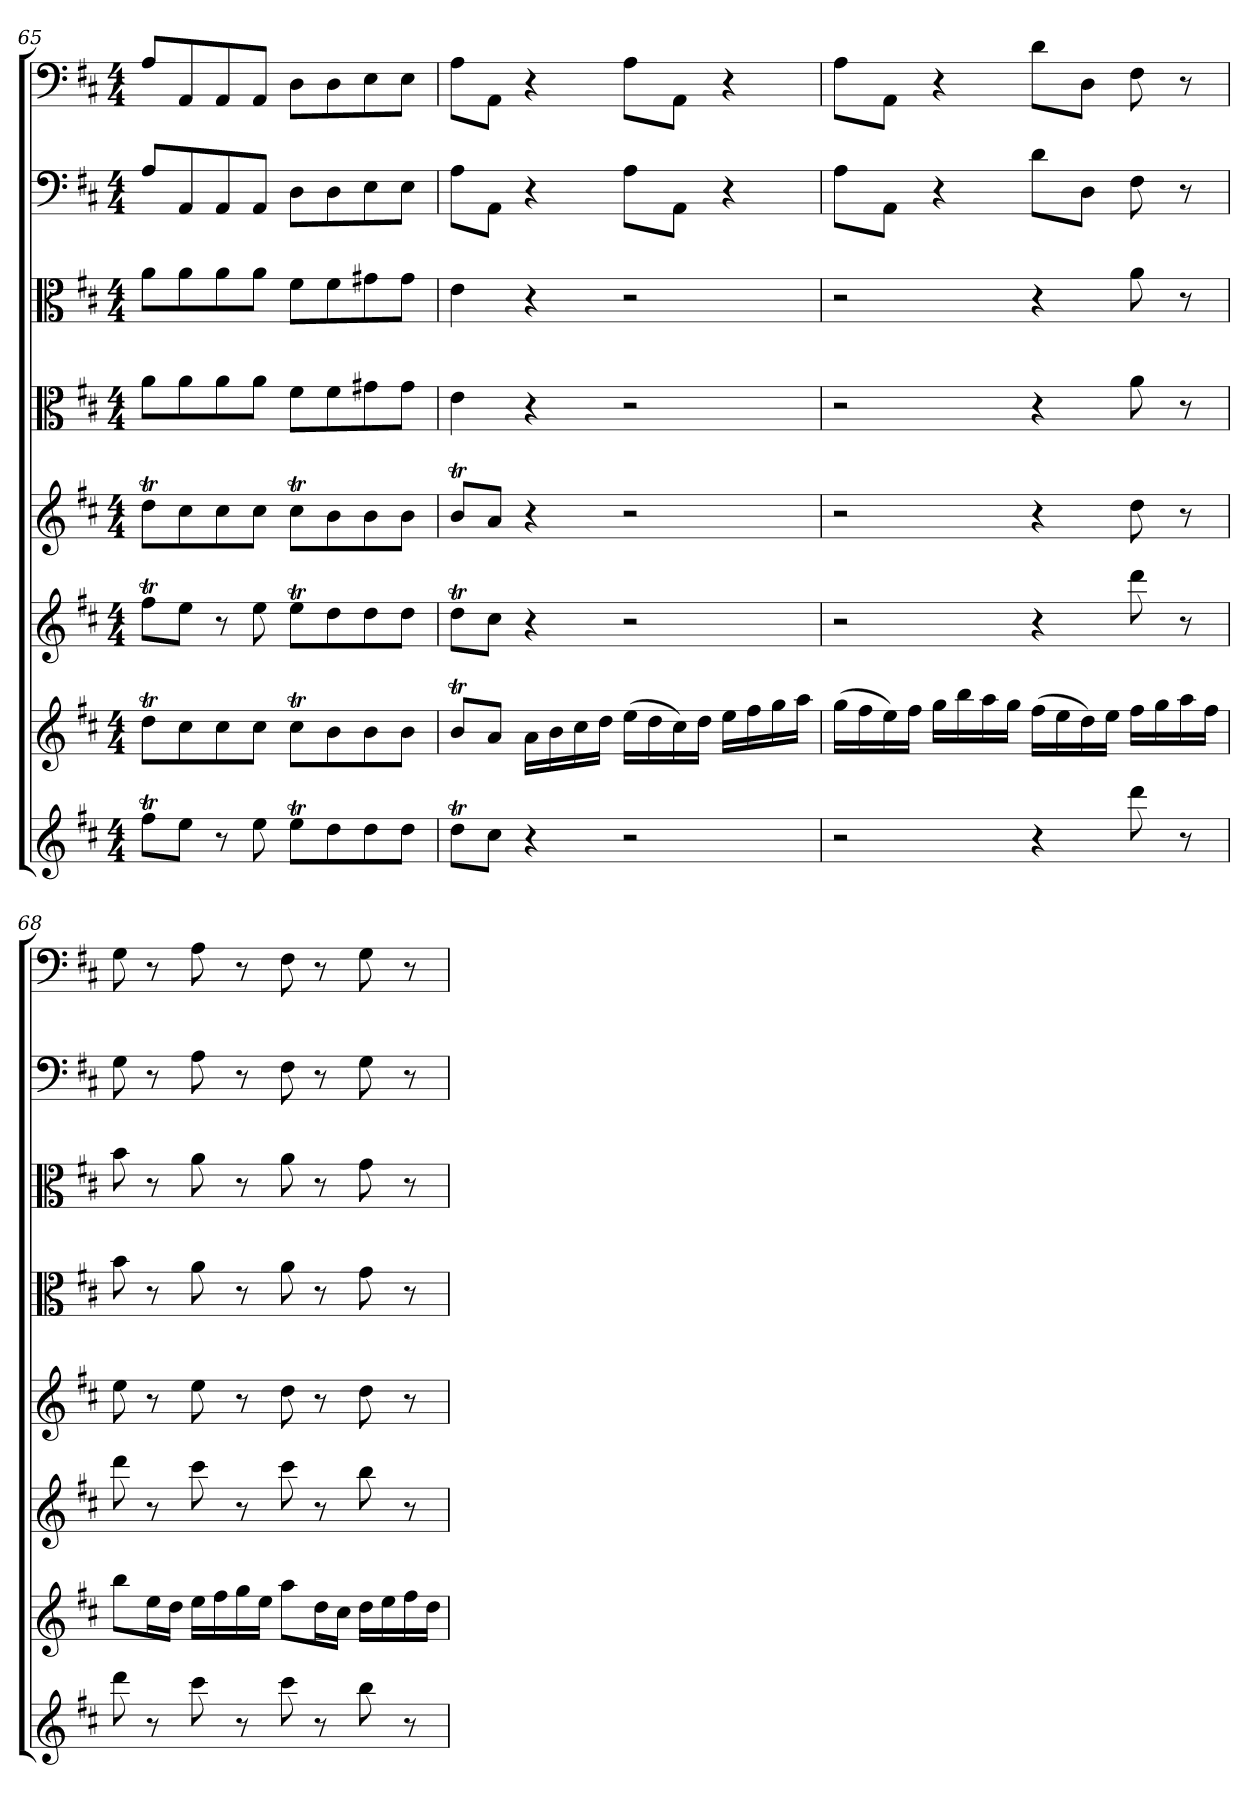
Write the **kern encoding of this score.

**kern	**kern	**kern	**kern	**kern	**kern	**kern	**kern
*part8	*part7	*part6	*part5	*part4	*part3	*part2	*part1
*staff8	*staff7	*staff6	*staff5	*staff4	*staff3	*staff2	*staff1
*clefG2	*clefG2	*clefG2	*clefG2	*clefC3	*clefC3	*clefF4	*clefF4
*k[f#c#]	*k[f#c#]	*k[f#c#]	*k[f#c#]	*k[f#c#]	*k[f#c#]	*k[f#c#]	*k[f#c#]
*D:	*D:	*D:	*D:	*D:	*D:	*D:	*D:
*M4/4	*M4/4	*M4/4	*M4/4	*M4/4	*M4/4	*M4/4	*M4/4
=65	=65	=65	=65	=65	=65	=65	=65
8ff#t\L	8ddT\L	8ff#t\L	8ddT\L	8a\L	8a\L	8A/L	8A/L
8ee\J	8cc#\	8ee\J	8cc#\	8a\	8a\	8AA/	8AA/
8r	8cc#\	8r	8cc#\	8a\	8a\	8AA/	8AA/
8ee\	8cc#\J	8ee\	8cc#\J	8a\J	8a\J	8AA/J	8AA/J
8eeT\L	8cc#t\L	8eeT\L	8cc#t\L	8f#\L	8f#\L	8D\L	8D\L
8dd\	8b\	8dd\	8b\	8f#\	8f#\	8D\	8D\
8dd\	8b\	8dd\	8b\	8g#X\	8g#X\	8E\	8E\
8dd\J	8b\J	8dd\J	8b\J	8g#\J	8g#\J	8E\J	8E\J
=66	=66	=66	=66	=66	=66	=66	=66
8ddT\L	8bT/L	8ddT\L	8bT/L	4e\	4e\	8A\L	8A\L
8cc#\J	8a/J	8cc#\J	8a/J	.	.	8AA\J	8AA\J
4r	16a\LL	4r	4r	4r	4r	4r	4r
.	16b\	.	.	.	.	.	.
.	16cc#\	.	.	.	.	.	.
.	16dd\JJ	.	.	.	.	.	.
2r	(16ee\LL	2r	2r	2r	2r	8A\L	8A\L
.	16dd\	.	.	.	.	.	.
.	16cc#\)	.	.	.	.	8AA\J	8AA\J
.	16dd\JJ	.	.	.	.	.	.
.	16ee\LL	.	.	.	.	4r	4r
.	16ff#\	.	.	.	.	.	.
.	16gg\	.	.	.	.	.	.
.	16aa\JJ	.	.	.	.	.	.
=67	=67	=67	=67	=67	=67	=67	=67
2r	(16gg\LL	2r	2r	2r	2r	8A\L	8A\L
.	16ff#\	.	.	.	.	.	.
.	16ee\)	.	.	.	.	8AA\J	8AA\J
.	16ff#\JJ	.	.	.	.	.	.
.	16gg\LL	.	.	.	.	4r	4r
.	16bb\	.	.	.	.	.	.
.	16aa\	.	.	.	.	.	.
.	16gg\JJ	.	.	.	.	.	.
4r	(16ff#\LL	4r	4r	4r	4r	8d\L	8d\L
.	16ee\	.	.	.	.	.	.
.	16dd\)	.	.	.	.	8D\J	8D\J
.	16ee\JJ	.	.	.	.	.	.
8ddd\	16ff#\LL	8ddd\	8dd\	8a\	8a\	8F#\	8F#\
.	16gg\	.	.	.	.	.	.
8r	16aa\	8r	8r	8r	8r	8r	8r
.	16ff#\JJ	.	.	.	.	.	.
=68	=68	=68	=68	=68	=68	=68	=68
8ddd\	8bb\L	8ddd\	8ee\	8b\	8b\	8G\	8G\
8r	16ee\L	8r	8r	8r	8r	8r	8r
.	16dd\JJ	.	.	.	.	.	.
8ccc#\	16ee\LL	8ccc#\	8ee\	8a\	8a\	8A\	8A\
.	16ff#\	.	.	.	.	.	.
8r	16gg\	8r	8r	8r	8r	8r	8r
.	16ee\JJ	.	.	.	.	.	.
8ccc#\	8aa\L	8ccc#\	8dd\	8a\	8a\	8F#\	8F#\
8r	16dd\L	8r	8r	8r	8r	8r	8r
.	16cc#\JJ	.	.	.	.	.	.
8bb\	16dd\LL	8bb\	8dd\	8g\	8g\	8G\	8G\
.	16ee\	.	.	.	.	.	.
8r	16ff#\	8r	8r	8r	8r	8r	8r
.	16dd\JJ	.	.	.	.	.	.
=	=	=	=	=	=	=	=
*-	*-	*-	*-	*-	*-	*-	*-
